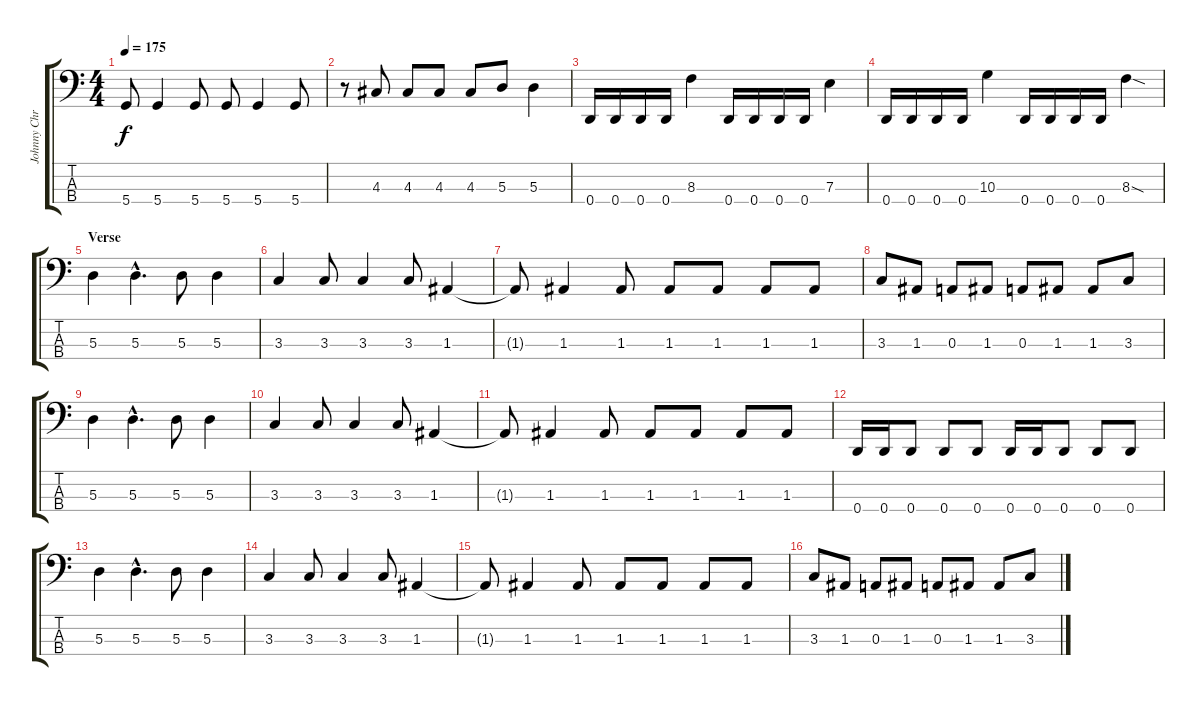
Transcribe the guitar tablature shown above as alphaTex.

\track ("Johnny Christ" "Johnny Chr") {instrument electricbasspick}
\staff {score tabs}
\tuning (G2 D2 A1 D1) {hide}
\ts (4 4)
\tempo 175
\clef f4
\ks c
5.4.8{dy f} 5.4.4 5.4.8 5.4.8 5.4.4 5.4.8 |
r.8 4.3.8 4.3.8 4.3.8 4.3.8 5.3.8 5.3.4 |
0.4.16 0.4.16 0.4.16 0.4.16 8.3.4 0.4.16 0.4.16 0.4.16 0.4.16 7.3.4 |
0.4.16 0.4.16 0.4.16 0.4.16 10.3.4 0.4.16 0.4.16 0.4.16 0.4.16 8.3{sod}.4 |
\section ("" "Verse")
5.3.4 5.3{hac}.4{d} 5.3.8 5.3.4 |
3.3.4 3.3.8 3.3.4 3.3.8 1.3.4 |
1.3{t}.8 1.3.4 1.3.8 1.3.8 1.3.8 1.3.8 1.3.8 |
3.3.8 1.3.8 0.3.8 1.3.8 0.3.8 1.3.8 1.3.8 3.3.8 |
5.3.4 5.3{hac}.4{d} 5.3.8 5.3.4 |
3.3.4 3.3.8 3.3.4 3.3.8 1.3.4 |
1.3{t}.8 1.3.4 1.3.8 1.3.8 1.3.8 1.3.8 1.3.8 |
0.4.16 0.4.16 0.4.8 0.4.8 0.4.8 0.4.16 0.4.16 0.4.8 0.4.8 0.4.8 |
5.3.4 5.3{hac}.4{d} 5.3.8 5.3.4 |
3.3.4 3.3.8 3.3.4 3.3.8 1.3.4 |
1.3{t}.8 1.3.4 1.3.8 1.3.8 1.3.8 1.3.8 1.3.8 |
3.3.8 1.3.8 0.3.8 1.3.8 0.3.8 1.3.8 1.3.8 3.3.8
